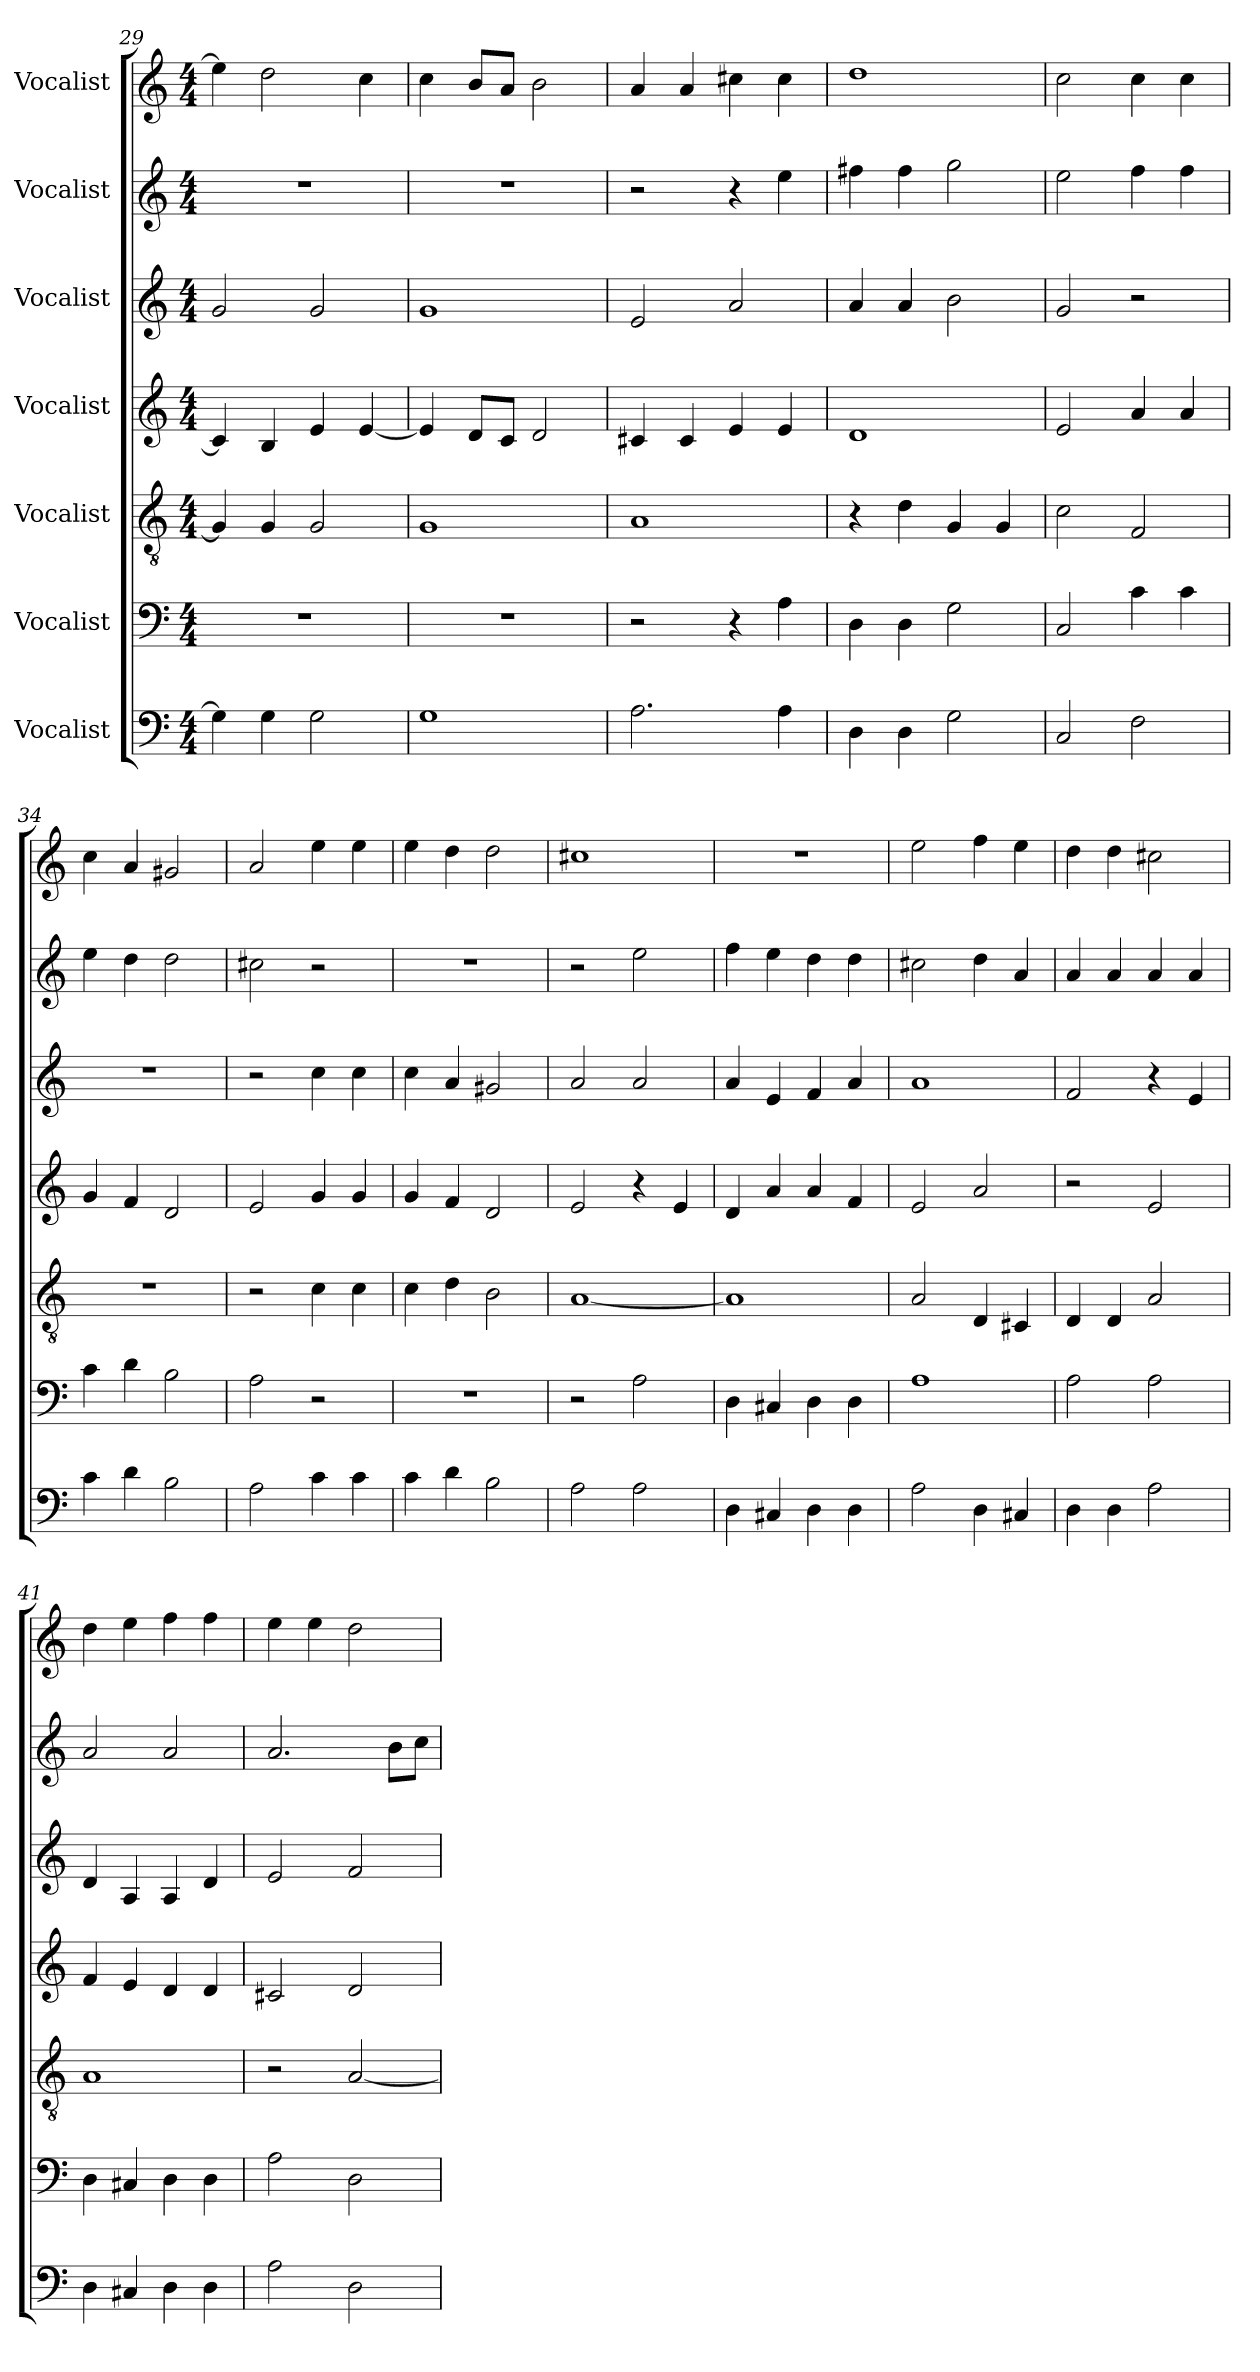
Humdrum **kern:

**kern	**kern	**kern	**kern	**kern	**kern	**kern
*part7	*part6	*part5	*part4	*part3	*part2	*part1
*staff7	*staff6	*staff5	*staff4	*staff3	*staff2	*staff1
*I"Vocalist	*I"Vocalist	*I"Vocalist	*I"Vocalist	*I"Vocalist	*I"Vocalist	*I"Vocalist
*clefF4	*clefF4	*clefGv2	*clefG2	*clefG2	*clefG2	*clefG2
*k[]	*k[]	*k[]	*k[]	*k[]	*k[]	*k[]
*M4/4	*M4/4	*M4/4	*M4/4	*M4/4	*M4/4	*M4/4
=29	=29	=29	=29	=29	=29	=29
4G\]	1r	4G/]	4c/]	2g/	1r	4ee\]
4G\	.	4G/	4B/	.	.	2dd\
2G\	.	2G/	4e/	2g/	.	.
.	.	.	[4e/	.	.	4cc\
=30	=30	=30	=30	=30	=30	=30
1G	1r	1G	4e/]	1g	1r	4cc\
.	.	.	8d/L	.	.	8b/L
.	.	.	8c/J	.	.	8a/J
.	.	.	2d/	.	.	2b\
=31	=31	=31	=31	=31	=31	=31
2.A\	2r	1A	4c#X/	2e/	2r	4a/
.	.	.	4c#/	.	.	4a/
.	4r	.	4e/	2a/	4r	4cc#X\
4A\	4A\	.	4e/	.	4ee\	4cc#\
=32	=32	=32	=32	=32	=32	=32
4D\	4D\	4r	1d	4a/	4ff#X\	1dd
4D\	4D\	4d\	.	4a/	4ff#\	.
2G\	2G\	4G/	.	2b\	2gg\	.
.	.	4G/	.	.	.	.
=33	=33	=33	=33	=33	=33	=33
2C/	2C/	2c\	2e/	2g/	2ee\	2cc\
2F\	4c\	2F/	4a/	2r	4ff\	4cc\
.	4c\	.	4a/	.	4ff\	4cc\
=34	=34	=34	=34	=34	=34	=34
4c\	4c\	1r	4g/	1r	4ee\	4cc\
4d\	4d\	.	4f/	.	4dd\	4a/
2B\	2B\	.	2d/	.	2dd\	2g#X/
=35	=35	=35	=35	=35	=35	=35
2A\	2A\	2r	2e/	2r	2cc#X\	2a/
4c\	2r	4c\	4g/	4cc\	2r	4ee\
4c\	.	4c\	4g/	4cc\	.	4ee\
=36	=36	=36	=36	=36	=36	=36
4c\	1r	4c\	4g/	4cc\	1r	4ee\
4d\	.	4d\	4f/	4a/	.	4dd\
2B\	.	2B\	2d/	2g#X/	.	2dd\
=37	=37	=37	=37	=37	=37	=37
2A\	2r	[1A	2e/	2a/	2r	1cc#X
2A\	2A\	.	4r	2a/	2ee\	.
.	.	.	4e/	.	.	.
=38	=38	=38	=38	=38	=38	=38
4D\	4D\	1A]	4d/	4a/	4ff\	1r
4C#X/	4C#X/	.	4a/	4e/	4ee\	.
4D\	4D\	.	4a/	4f/	4dd\	.
4D\	4D\	.	4f/	4a/	4dd\	.
=39	=39	=39	=39	=39	=39	=39
2A\	1A	2A/	2e/	1a	2cc#X\	2ee\
4D\	.	4D/	2a/	.	4dd\	4ff\
4C#X/	.	4C#X/	.	.	4a/	4ee\
=40	=40	=40	=40	=40	=40	=40
4D\	2A\	4D/	2r	2f/	4a/	4dd\
4D\	.	4D/	.	.	4a/	4dd\
2A\	2A\	2A/	2e/	4r	4a/	2cc#X\
.	.	.	.	4e/	4a/	.
=41	=41	=41	=41	=41	=41	=41
4D\	4D\	1A	4f/	4d/	2a/	4dd\
4C#X/	4C#X/	.	4e/	4A/	.	4ee\
4D\	4D\	.	4d/	4A/	2a/	4ff\
4D\	4D\	.	4d/	4d/	.	4ff\
=42	=42	=42	=42	=42	=42	=42
2A\	2A\	2r	2c#X/	2e/	2.a/	4ee\
.	.	.	.	.	.	4ee\
2D\	2D\	[2A/	2d/	2f/	.	2dd\
.	.	.	.	.	8b\L	.
.	.	.	.	.	8cc\J	.
=	=	=	=	=	=	=
*-	*-	*-	*-	*-	*-	*-
